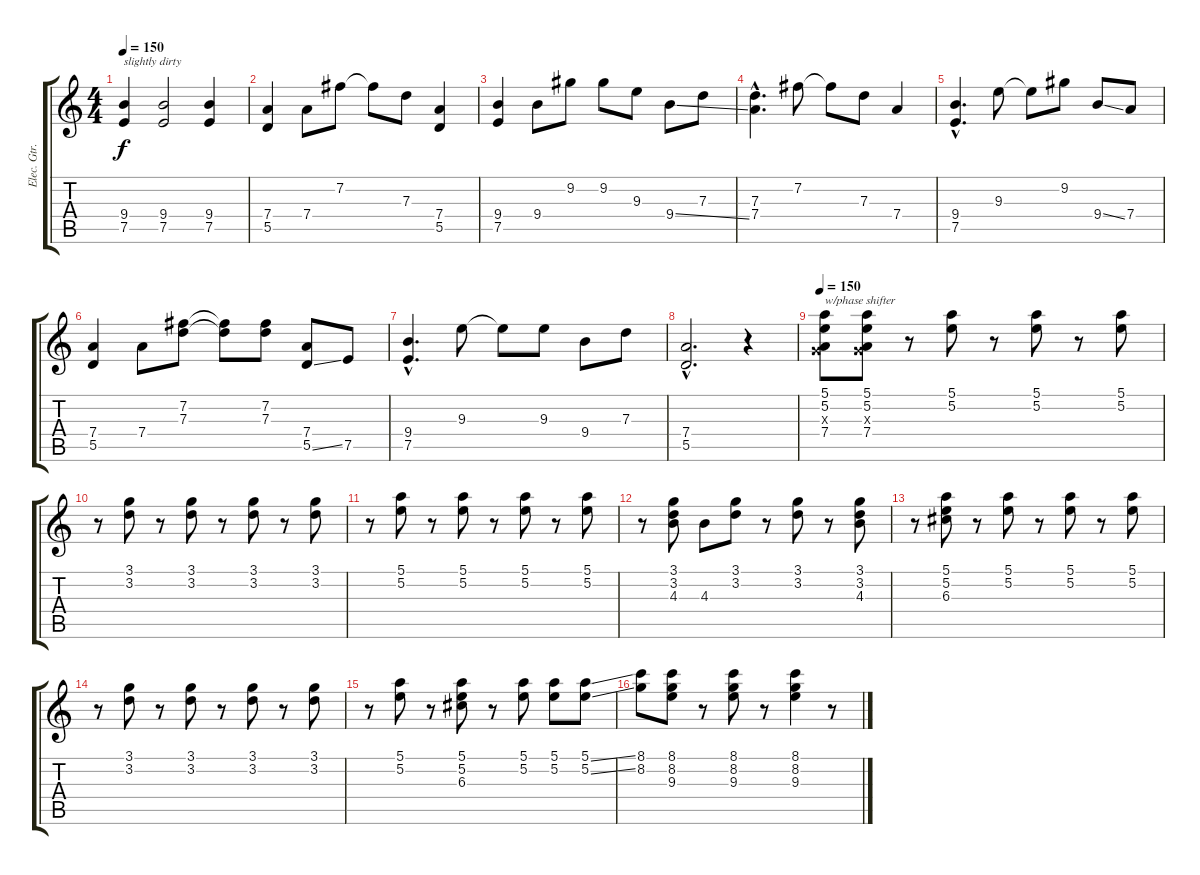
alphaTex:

\track ("Elec. Gtr." "Elec. Gtr.") {instrument electricguitarclean}
\staff {score tabs}
\tuning (E4 B3 G3 D3 A2 E2) {hide}
\ts (4 4)
\tempo 150
\tempo 112
\tempo 150
\clef g2
\ks c
(9.4 7.5).4{txt "slightly dirty" dy f instrument electricguitarclean} (9.4 7.5).2 (9.4 7.5).4 |
(7.4 5.5).4 7.4.8 7.2.8 7.2{t}.8 7.3.8 (7.4 5.5).4 |
(9.4 7.5).4 9.4.8 9.2.8 9.2.8 9.3.8 9.4{ss}.8 7.3.8 |
(7.3{hac} 7.4{hac}).4{d} 7.2.8 7.2{t}.8 7.3.8 7.4.4 |
(9.4{hac} 7.5{hac}).4{d} 9.3.8 9.3{t}.8 9.2.8 9.4{ss}.8 7.4.8 |
(7.4 5.5).4 7.4.8 (7.2 7.3).8 (7.2{t} 7.3{t}).8 (7.2 7.3).8 (7.4 5.5{ss}).8 7.5.8 |
(9.4{hac} 7.5{hac}).4{d} 9.3.8 9.3{t}.8 9.3.8 9.4.8 7.3.8 |
(7.4{hac} 5.5{hac}).2{d} r.4 |
\tempo 150
(5.1 5.2 0.3{x} 7.4).8{txt "w/phase shifter"} (5.1 5.2 0.3{x} 7.4).8 r.8 (5.1 5.2).8 r.8 (5.1 5.2).8 r.8 (5.1 5.2).8 |
r.8 (3.1 3.2).8 r.8 (3.1 3.2).8 r.8 (3.1 3.2).8 r.8 (3.1 3.2).8 |
r.8 (5.1 5.2).8 r.8 (5.1 5.2).8 r.8 (5.1 5.2).8 r.8 (5.1 5.2).8 |
r.8 (3.1 3.2 4.3).8 4.3.8 (3.1 3.2).8 r.8 (3.1 3.2).8 r.8 (3.1 3.2 4.3).8 |
r.8 (5.1 5.2 6.3).8 r.8 (5.1 5.2).8 r.8 (5.1 5.2).8 r.8 (5.1 5.2).8 |
r.8 (3.1 3.2).8 r.8 (3.1 3.2).8 r.8 (3.1 3.2).8 r.8 (3.1 3.2).8 |
r.8 (5.1 5.2).8 r.8 (5.1 5.2 6.3).8 r.8 (5.1 5.2).8 (5.1 5.2).8 (5.1{ss} 5.2{ss}).8 |
(8.1 8.2).8 (8.1 8.2 9.3).8 r.8 (8.1 8.2 9.3).8 r.8 (8.1 8.2 9.3).4 r.8
